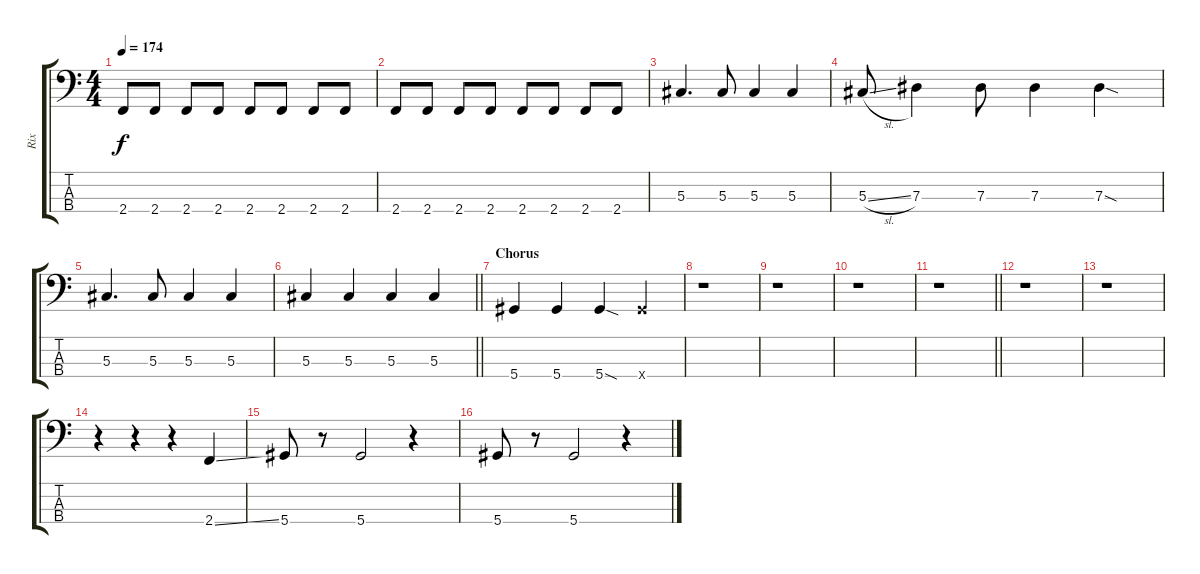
\track ("Rix" "Rix") {instrument electricbasspick}
\staff {score tabs}
\tuning (Gb2 Db2 Ab1 Eb1) {hide}
\ts (4 4)
\tempo 174
\clef f4
\ks c
2.4.8{dy f} 2.4.8 2.4.8 2.4.8 2.4.8 2.4.8 2.4.8 2.4.8 |
2.4.8 2.4.8 2.4.8 2.4.8 2.4.8 2.4.8 2.4.8 2.4.8 |
5.3.4{d} 5.3.8 5.3.4 5.3.4 |
5.3{sl}.8 7.3.4 7.3.8 7.3.4 7.3{sod}.4 |
5.3.4{d} 5.3.8 5.3.4 5.3.4 |
\barLineRight lightlight
5.3.4 5.3.4 5.3.4 5.3.4 |
\section ("" "Chorus")
5.4.4 5.4.4 5.4{sod}.4 5.4{x}.4 |
r.1 |
r.1 |
r.1 |
\barLineRight lightlight
r.1 |
r.1 |
r.1 |
r.4 r.4 r.4 2.4{ss}.4 |
5.4.8 r.8 5.4.2 r.4 |
5.4.8 r.8 5.4.2 r.4
